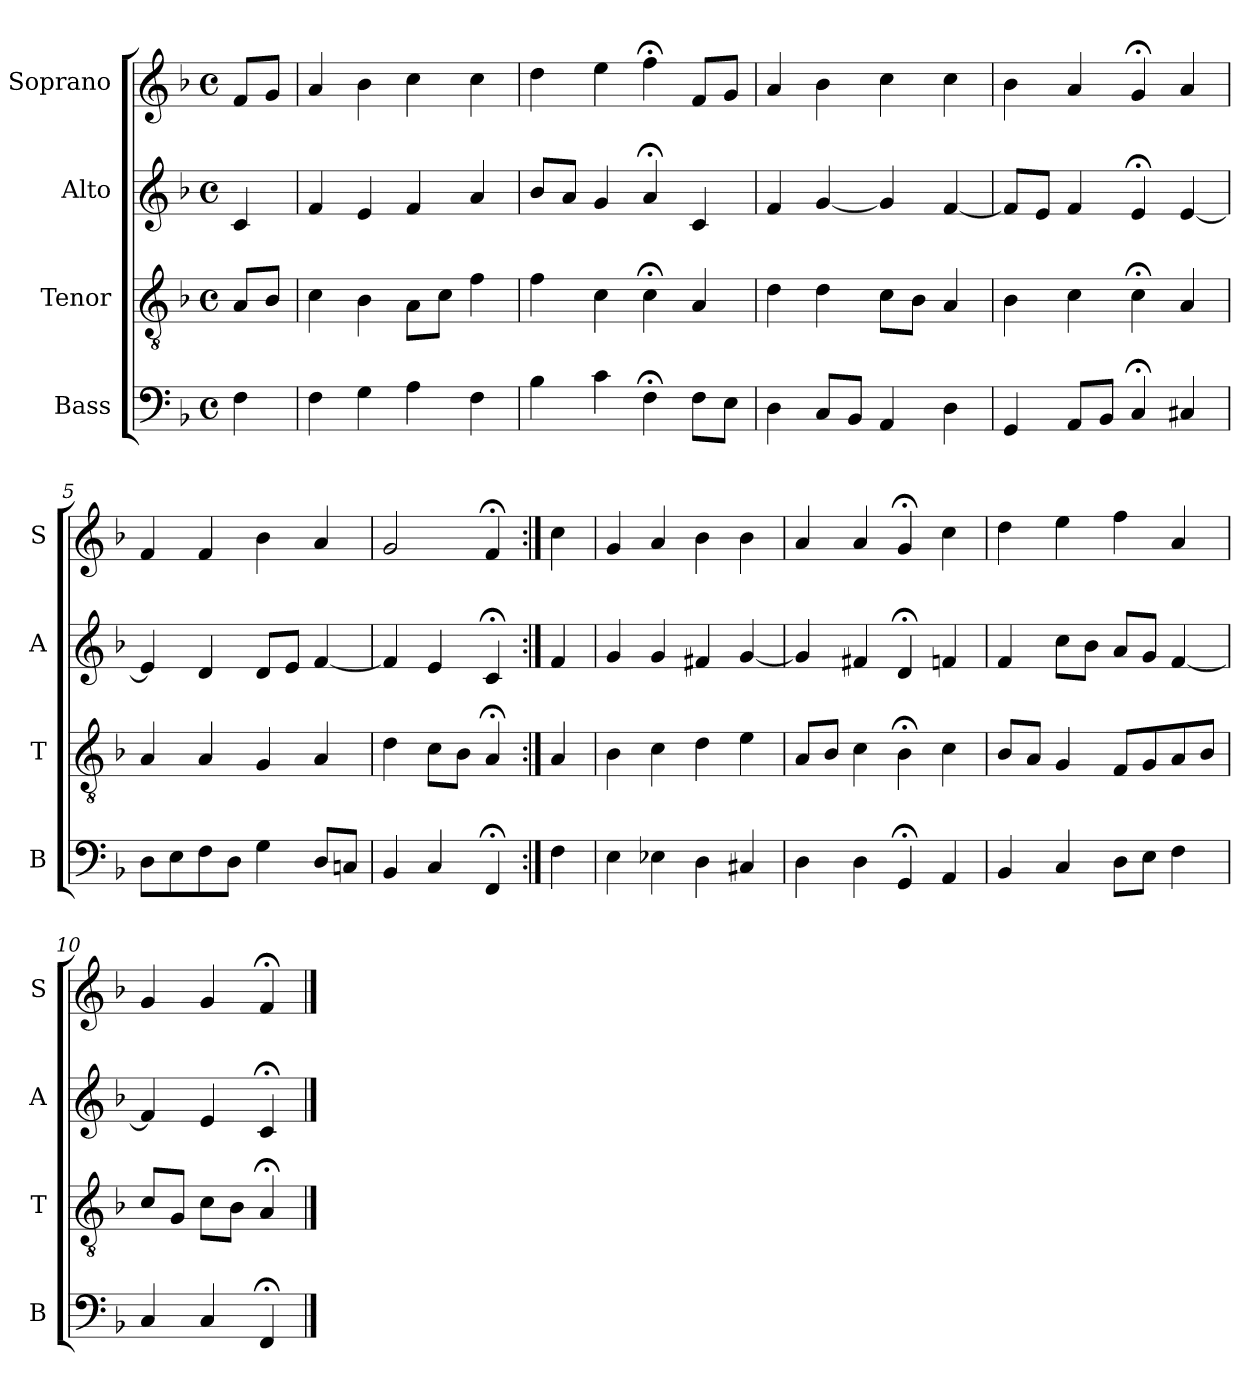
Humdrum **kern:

**kern	**kern	**kern	**kern
*part4	*part3	*part2	*part1
*staff4	*staff3	*staff2	*staff1
*I"Bass	*I"Tenor	*I"Alto	*I"Soprano
*I'B	*I'T	*I'A	*I'S
*clefF4	*clefGv2	*clefG2	*clefG2
*k[b-]	*k[b-]	*k[b-]	*k[b-]
*F:	*F:	*F:	*F:
*M4/4	*M4/4	*M4/4	*M4/4
*met(c)	*met(c)	*met(c)	*met(c)
*MM100	*MM100	*MM100	*MM100
=	=	=	=
4F	8AL	4c	8fL
.	8B-J	.	8gJ
=1	=1	=1	=1
4F	4c	4f	4a
4G	4B-	4ei	4b-i
4A	8AL	4fi	4cci
.	8cJ	.	.
4F	4f	4a	4cc
=2	=2	=2	=2
4B-	4f	8b-L	4dd
.	.	8aJ	.
4c	4c	4g	4ee
4F;<	4c;<	4a;<	4ff;<
8FL	4A	4c	8fL
8EJ	.	.	8gJ
=3	=3	=3	=3
4D	4d	4f	4a
8CL	4d	[4g	4b-
8BB-J	.	.	.
4AA	8cL	4g]	4cc
.	8B-J	.	.
4D	4A	[4f	4cc
=4	=4	=4	=4
4GG	4B-	8fL]	4b-
.	.	8eJ	.
8AAL	4c	4f	4a
8BB-J	.	.	.
4C;<	4c;<	4e;<	4g;<
4C#X	4A	[4e	4a
=5	=5	=5	=5
8DL	4A	4e]	4f
8E	.	.	.
8F	4A	4d	4f
8DJ	.	.	.
4G	4G	8dL	4b-
.	.	8eJ	.
8DL	4A	[4f	4a
8CnJ	.	.	.
=6	=6	=6	=6
4BB-	4d	4f]	2g
4C	8cL	4e	.
.	8B-J	.	.
4FF;<	4A;<	4c;<i	4f;<i
=:|!	=:|!	=:|!	=:|!
4F	4A	4fi	4cci
=7	=7	=7	=7
4E	4B-	4g	4g
4E-X	4c	4g	4a
4D	4d	4f#X	4b-
4C#X	4e	[4g	4b-
=8	=8	=8	=8
4D	8AL	4g]	4a
.	8B-J	.	.
4D	4c	4f#X	4a
4GG;<	4B-;<	4d;<i	4g;<i
4AA	4c	4fni	4cci
=9	=9	=9	=9
4BB-	8B-L	4f	4dd
.	8AJ	.	.
4C	4G	8ccL	4ee
.	.	8b-J	.
8DL	8FL	8aL	4ff
8EJ	8G	8gJ	.
4F	8A	[4f	4a
.	8B-J	.	.
=10	=10	=10	=10
4C	8cL	4f]	4g
.	8GJ	.	.
4C	8cL	4e	4g
.	8B-J	.	.
4FF;<	4A;<	4c;<	4f;<
==	==	==	==
*-	*-	*-	*-
